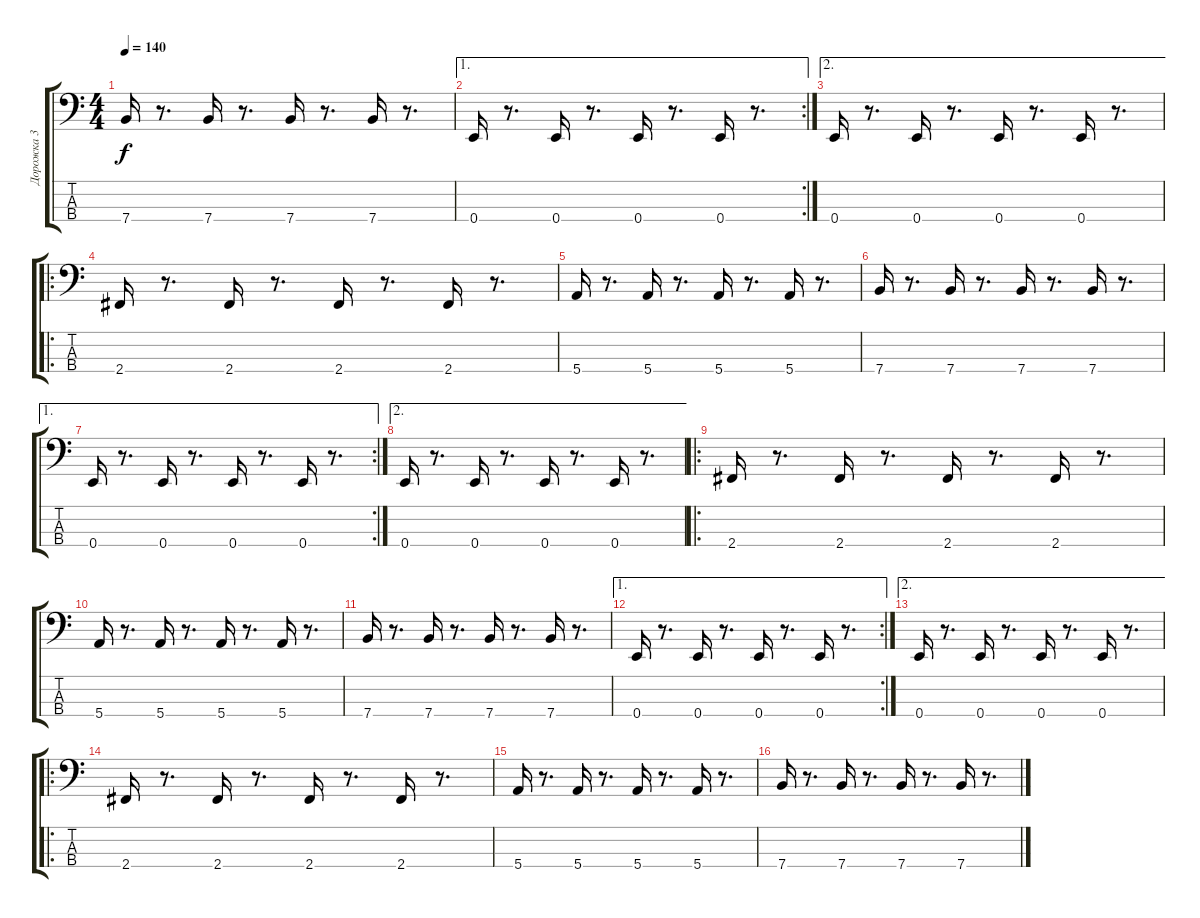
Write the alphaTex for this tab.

\track ("Дорожка 3" "Дорожка 3") {instrument electricbassfinger}
\staff {score tabs}
\tuning (G2 D2 A1 E1) {hide}
\ts (4 4)
\tempo 140
\clef f4
\ks c
7.4.16{dy f} r.8{d} 7.4.16 r.8{d} 7.4.16 r.8{d} 7.4.16 r.8{d} |
\ae 1
\rc 2
0.4.16 r.8{d} 0.4.16 r.8{d} 0.4.16 r.8{d} 0.4.16 r.8{d} |
\ae 2
0.4.16 r.8{d} 0.4.16 r.8{d} 0.4.16 r.8{d} 0.4.16 r.8{d} |
\ro
2.4.16 r.8{d} 2.4.16 r.8{d} 2.4.16 r.8{d} 2.4.16 r.8{d} |
5.4.16 r.8{d} 5.4.16 r.8{d} 5.4.16 r.8{d} 5.4.16 r.8{d} |
7.4.16 r.8{d} 7.4.16 r.8{d} 7.4.16 r.8{d} 7.4.16 r.8{d} |
\ae 1
\rc 2
0.4.16 r.8{d} 0.4.16 r.8{d} 0.4.16 r.8{d} 0.4.16 r.8{d} |
\ae 2
0.4.16 r.8{d} 0.4.16 r.8{d} 0.4.16 r.8{d} 0.4.16 r.8{d} |
\ro
2.4.16 r.8{d} 2.4.16 r.8{d} 2.4.16 r.8{d} 2.4.16 r.8{d} |
5.4.16 r.8{d} 5.4.16 r.8{d} 5.4.16 r.8{d} 5.4.16 r.8{d} |
7.4.16 r.8{d} 7.4.16 r.8{d} 7.4.16 r.8{d} 7.4.16 r.8{d} |
\ae 1
\rc 2
0.4.16 r.8{d} 0.4.16 r.8{d} 0.4.16 r.8{d} 0.4.16 r.8{d} |
\ae 2
0.4.16 r.8{d} 0.4.16 r.8{d} 0.4.16 r.8{d} 0.4.16 r.8{d} |
\ro
2.4.16 r.8{d} 2.4.16 r.8{d} 2.4.16 r.8{d} 2.4.16 r.8{d} |
5.4.16 r.8{d} 5.4.16 r.8{d} 5.4.16 r.8{d} 5.4.16 r.8{d} |
7.4.16 r.8{d} 7.4.16 r.8{d} 7.4.16 r.8{d} 7.4.16 r.8{d}
